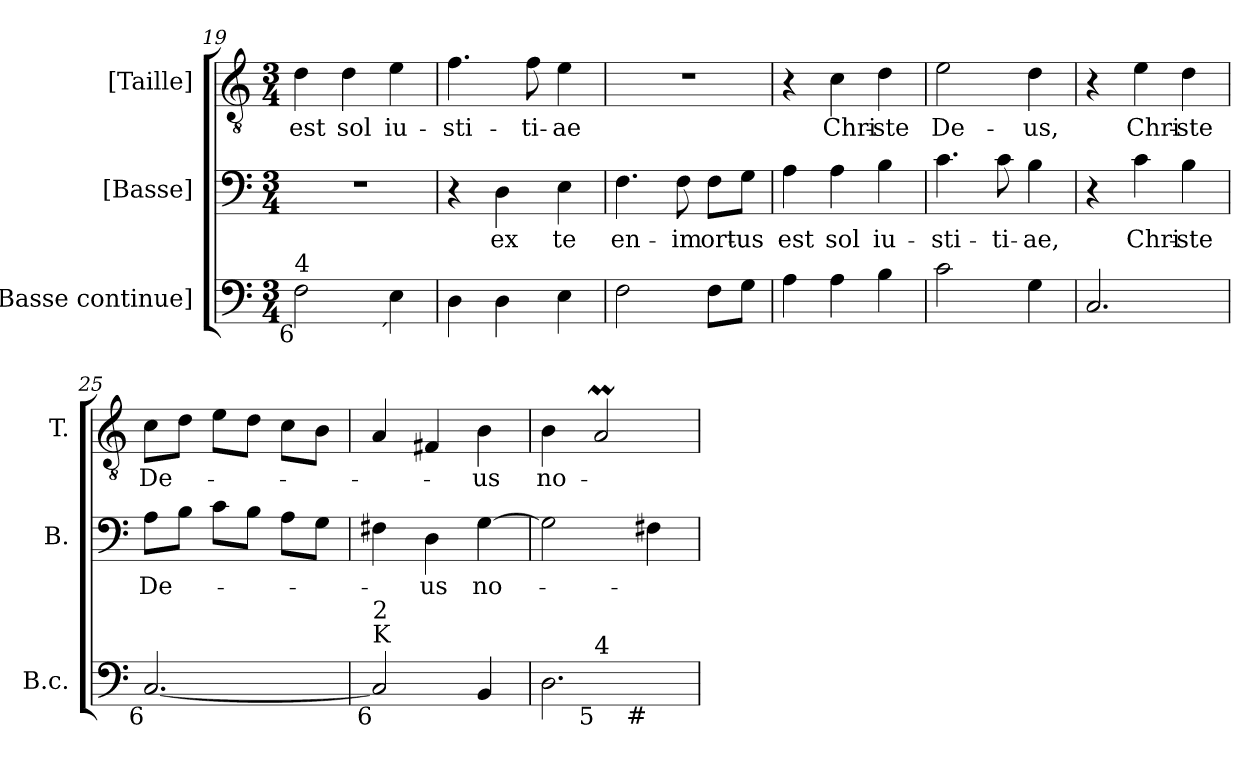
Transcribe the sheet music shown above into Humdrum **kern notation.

**kern	**kern	**text	**kern	**text
*part3	*part2	*part2	*part1	*part1
*staff3	*staff2	*staff2	*staff1	*staff1
*I"[Basse continue]	*I"[Basse]	*	*I"[Taille]	*
*I'B.c.	*I'B.	*	*I'T.	*
*clefF4	*clefF4	*	*clefGv2	*
*	*	*	*ITrd7c12	*
*k[]	*k[]	*	*k[]	*
*C:	*C:	*	*C:	*
*M3/4	*M3/4	*	*M3/4	*
=19	=19	=19	=19	=19
!	!LO:N:vis=1	!	!	!
!LO:TX:b:rj:t=6	!	!	!	!
!LO:TX:t=4	!	!	!	!
!	!	!	!	!LO:LY:b:color=#000000
2Fi\	2.r	.	4Di\	est
!	!	!	!	!LO:LY:b:color=#000000
.	.	.	4Di\	sol
!LO:TX:b:rj:t=´	!	!	!	!
!	!	!	!	!LO:LY:b:color=#000000
4Ei\	.	.	4Ei\	iu-
=20	=20	=20	=20	=20
!	!	!	!	!LO:LY:b:color=#000000
4Di\	4r	.	4.Fi\	-sti-
!	!	!LO:LY:b:color=#000000	!	!
4Di\	4Di\	ex	.	.
!	!	!	!	!LO:LY:b:color=#000000
.	.	.	8Fi\	-ti-
!	!	!LO:LY:b:color=#000000	!	!
!	!	!	!	!LO:LY:b:color=#000000
4Ei\	4Ei\	te	4Ei\	-ae
=21	=21	=21	=21	=21
!	!	!LO:LY:b:color=#000000	!LO:N:vis=1	!
2Fi\	4.Fi\	en-	2.r	.
!	!	!LO:LY:b:color=#000000	!	!
.	8Fi\	-im	.	.
!	!	!LO:LY:b:color=#000000	!	!
8Fi\L	8Fi\L	ort-	.	.
!	!	!LO:LY:b:color=#000000	!	!
8Gi\J	8Gi\J	-us	.	.
!!LO:PB:g=z
=22	=22	=22	=22	=22
!	!	!LO:LY:b:color=#000000	!	!
4Ai\	4Ai\	est	4r	.
!	!	!LO:LY:b:color=#000000	!	!
!	!	!	!	!LO:LY:b:color=#000000
4Ai\	4Ai\	sol	4Ci\	Chri-
!	!	!LO:LY:b:color=#000000	!	!
!	!	!	!	!LO:LY:b:color=#000000
4Bi\	4Bi\	iu-	4Di\	-ste
=23	=23	=23	=23	=23
!	!	!LO:LY:b:color=#000000	!	!
!	!	!	!	!LO:LY:b:color=#000000
2ci\	4.ci\	-sti-	2Ei\	De-
!	!	!LO:LY:b:color=#000000	!	!
.	8ci\	-ti-	.	.
!	!	!LO:LY:b:color=#000000	!	!
!	!	!	!	!LO:LY:b:color=#000000
4Gi\	4Bi\	-ae,	4Di\	-us,
=24	=24	=24	=24	=24
2.Ci/	4r	.	4r	.
!	!	!LO:LY:b:color=#000000	!	!
!	!	!	!	!LO:LY:b:color=#000000
.	4ci\	Chri-	4Ei\	Chri-
!	!	!LO:LY:b:color=#000000	!	!
!	!	!	!	!LO:LY:b:color=#000000
.	4Bi\	-ste	4Di\	-ste
=25	=25	=25	=25	=25
!	!	!LO:LY:b:color=#000000	!	!
!LO:TX:b:rj:t=6	!	!	!	!
!	!	!	!	!LO:LY:b:color=#000000
[2.Ci/	8Ai\L	De-	8Ci\L	De-
.	8Bi\J	.	8Di\J	.
.	8ci\L	.	8Ei\L	.
.	8Bi\J	.	8Di\J	.
.	8Ai\L	.	8Ci\L	.
.	8Gi\J	.	8BBi\J	.
=26	=26	=26	=26	=26
!LO:TX:b:rj:t=6	!	!	!	!
!LO:TX:t=K	!	!	!	!
!LO:TX:t=2	!	!	!	!
2Ci/]	4F#Xi\	.	4AAi/	.
!	!	!LO:LY:b:color=#000000	!	!
.	4Di\	-us	4FF#Xi/	.
!	!	!LO:LY:b:color=#000000	!	!
!	!	!	!	!LO:LY:b:color=#000000
4BBi/	[4Gi\	no-	4BBi\	-us
=27	=27	=27	=27	=27
!LO:TX:b:rj:t=6	!	!	!	!
!LO:TX:t=4	!	!	!	!
!	!	!	!	!LO:LY:b:color=#000000
*^	*	*	*	*
*	*^	*	*	*	*
2.Di\	4ryy	2ryy	2Gi\]	.	4BBi\	no-
!	!LO:TX:b:rj:t=5	!	!	!	!	!
!	!LO:TX:t=4	!	!	!	!	!
.	2ryy	.	.	.	2AAMi/	.
!	!	!LO:TX:b:rj:t=#	!	!	!	!
.	.	4ryy	4F#Xi\	.	.	.
*v	*v	*v	*	*	*	*
=	=	=	=	=
*-	*-	*-	*-	*-
